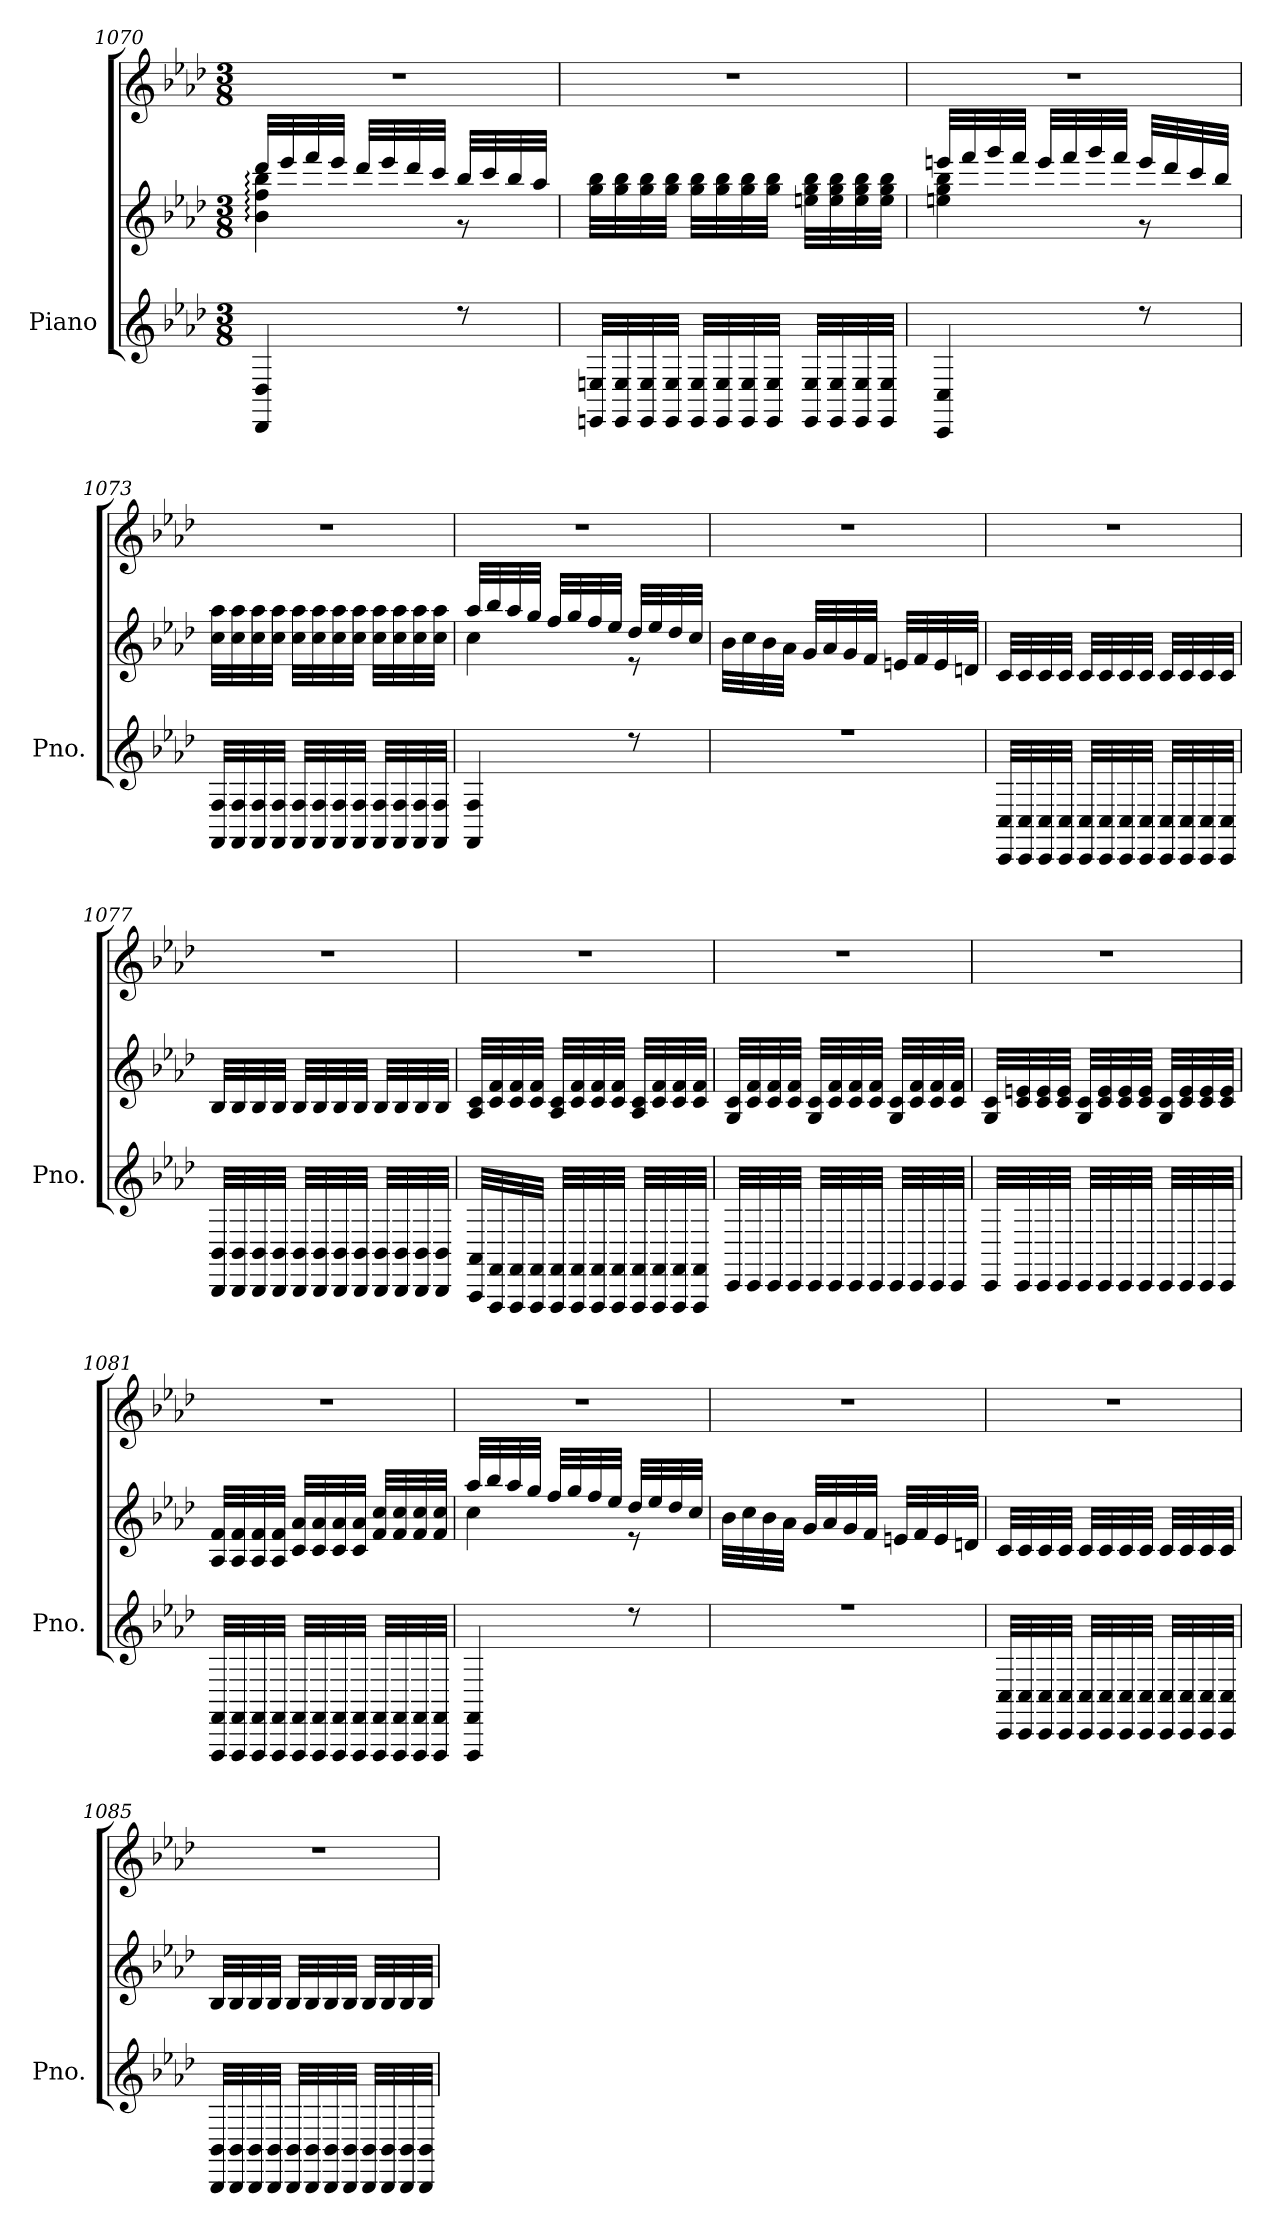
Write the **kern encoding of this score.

**kern	**kern	**kern
*part1	*part1	*part1
*staff3	*staff2	*staff1
*I"Piano	*	*
*I'Pno.	*	*
!!LO:LB:g=z
*clefG2	*clefG2	*clefG2
*k[b-e-a-d-]	*k[b-e-a-d-]	*k[b-e-a-d-]
*M3/8	*M3/8	*M3/8
=1070	=1070	=1070
*^	*^	*
4DD-/ 4D-/	4.ryy	32ddd-/LLL	4b-\: 4ff\: 4bb-\:	4.r
.	.	32eee-/	.	.
.	.	32fff/	.	.
.	.	32eee-/JJJ	.	.
.	.	32ddd-/LLL	.	.
.	.	32eee-/	.	.
.	.	32ddd-/	.	.
.	.	32ccc/JJJ	.	.
8r	.	32bb-/LLL	8r	.
.	.	32ccc/	.	.
.	.	32bb-/	.	.
.	.	32aa-/JJJ	.	.
*	*	*v	*v	*
!!LO:PB:g=z
=1071	=1071	=1071	=1071
32EEn/ 32En/LLL	4.ryy	32gg\ 32bb-\LLL	4.r
32EE/ 32E/	.	32gg\ 32bb-\	.
32EE/ 32E/	.	32gg\ 32bb-\	.
32EE/ 32E/JJJ	.	32gg\ 32bb-\JJJ	.
32EE/ 32E/LLL	.	32gg\ 32bb-\LLL	.
32EE/ 32E/	.	32gg\ 32bb-\	.
32EE/ 32E/	.	32gg\ 32bb-\	.
32EE/ 32E/JJJ	.	32gg\ 32bb-\JJJ	.
32EE/ 32E/LLL	.	32een\ 32gg\ 32bb-\LLL	.
32EE/ 32E/	.	32ee\ 32gg\ 32bb-\	.
32EE/ 32E/	.	32ee\ 32gg\ 32bb-\	.
32EE/ 32E/JJJ	.	32ee\ 32gg\ 32bb-\JJJ	.
=1072	=1072	=1072	=1072
*	*	*^	*
4CC/ 4C/	4.ryy	32eeen/LLL	4een\ 4gg\ 4bb-\	4.r
.	.	32fff/	.	.
.	.	32ggg/	.	.
.	.	32fff/JJJ	.	.
.	.	32eee/LLL	.	.
.	.	32fff/	.	.
.	.	32ggg/	.	.
.	.	32fff/JJJ	.	.
8r	.	32eee/LLL	8r	.
.	.	32ddd-/	.	.
.	.	32ccc/	.	.
.	.	32bb-/JJJ	.	.
*	*	*v	*v	*
!!LO:LB:g=z
=1073	=1073	=1073	=1073
32FF/ 32F/LLL	4.ryy	32cc\ 32aa-\LLL	4.r
32FF/ 32F/	.	32cc\ 32aa-\	.
32FF/ 32F/	.	32cc\ 32aa-\	.
32FF/ 32F/JJJ	.	32cc\ 32aa-\JJJ	.
32FF/ 32F/LLL	.	32cc\ 32aa-\LLL	.
32FF/ 32F/	.	32cc\ 32aa-\	.
32FF/ 32F/	.	32cc\ 32aa-\	.
32FF/ 32F/JJJ	.	32cc\ 32aa-\JJJ	.
32FF/ 32F/LLL	.	32cc\ 32aa-\LLL	.
32FF/ 32F/	.	32cc\ 32aa-\	.
32FF/ 32F/	.	32cc\ 32aa-\	.
32FF/ 32F/JJJ	.	32cc\ 32aa-\JJJ	.
!!LO:LB:g=z
=1074	=1074	=1074	=1074
*	*	*^	*
4FF/ 4F/	4.ryy	32aa-/LLL	4cc\	4.r
.	.	32bb-/	.	.
.	.	32aa-/	.	.
.	.	32gg/JJJ	.	.
.	.	32ff/LLL	.	.
.	.	32gg/	.	.
.	.	32ff/	.	.
.	.	32ee-/JJJ	.	.
8r	.	32dd-/LLL	8r	.
.	.	32ee-/	.	.
.	.	32dd-/	.	.
.	.	32cc/JJJ	.	.
*	*	*v	*v	*
=1075	=1075	=1075	=1075
4.r	4.ryy	32b-\LLL	4.r
.	.	32cc\	.
.	.	32b-\	.
.	.	32a-\JJJ	.
.	.	32g/LLL	.
.	.	32a-/	.
.	.	32g/	.
.	.	32f/JJJ	.
.	.	32en/LLL	.
.	.	32f/	.
.	.	32e/	.
.	.	32dn/JJJ	.
=1076	=1076	=1076	=1076
32CC/ 32C/LLL	4.ryy	32c/LLL	4.r
32CC/ 32C/	.	32c/	.
32CC/ 32C/	.	32c/	.
32CC/ 32C/JJJ	.	32c/JJJ	.
32CC/ 32C/LLL	.	32c/LLL	.
32CC/ 32C/	.	32c/	.
32CC/ 32C/	.	32c/	.
32CC/ 32C/JJJ	.	32c/JJJ	.
32CC/ 32C/LLL	.	32c/LLL	.
32CC/ 32C/	.	32c/	.
32CC/ 32C/	.	32c/	.
32CC/ 32C/JJJ	.	32c/JJJ	.
!!LO:LB:g=z
=1077	=1077	=1077	=1077
32BBB-/ 32BB-/LLL	4.ryy	32B-/LLL	4.r
32BBB-/ 32BB-/	.	32B-/	.
32BBB-/ 32BB-/	.	32B-/	.
32BBB-/ 32BB-/JJJ	.	32B-/JJJ	.
32BBB-/ 32BB-/LLL	.	32B-/LLL	.
32BBB-/ 32BB-/	.	32B-/	.
32BBB-/ 32BB-/	.	32B-/	.
32BBB-/ 32BB-/JJJ	.	32B-/JJJ	.
32BBB-/ 32BB-/LLL	.	32B-/LLL	.
32BBB-/ 32BB-/	.	32B-/	.
32BBB-/ 32BB-/	.	32B-/	.
32BBB-/ 32BB-/JJJ	.	32B-/JJJ	.
!!LO:PB:g=z
=1078	=1078	=1078	=1078
32AAA-/ 32AA-/LLL	4.ryy	32A-/ 32c/LLL	4.r
32FFF/ 32FF/	.	32c/ 32f/	.
32FFF/ 32FF/	.	32c/ 32f/	.
32FFF/ 32FF/JJJ	.	32c/ 32f/JJJ	.
32FFF/ 32FF/LLL	.	32A-/ 32c/LLL	.
32FFF/ 32FF/	.	32c/ 32f/	.
32FFF/ 32FF/	.	32c/ 32f/	.
32FFF/ 32FF/JJJ	.	32c/ 32f/JJJ	.
32FFF/ 32FF/LLL	.	32A-/ 32c/LLL	.
32FFF/ 32FF/	.	32c/ 32f/	.
32FFF/ 32FF/	.	32c/ 32f/	.
32FFF/ 32FF/JJJ	.	32c/ 32f/JJJ	.
=1079	=1079	=1079	=1079
32CC/LLL	4.ryy	32G/ 32c/LLL	4.r
32CC/	.	32c/ 32f/	.
32CC/	.	32c/ 32f/	.
32CC/JJJ	.	32c/ 32f/JJJ	.
32CC/LLL	.	32G/ 32c/LLL	.
32CC/	.	32c/ 32f/	.
32CC/	.	32c/ 32f/	.
32CC/JJJ	.	32c/ 32f/JJJ	.
32CC/LLL	.	32G/ 32c/LLL	.
32CC/	.	32c/ 32f/	.
32CC/	.	32c/ 32f/	.
32CC/JJJ	.	32c/ 32f/JJJ	.
=1080	=1080	=1080	=1080
32CC/LLL	4.ryy	32G/ 32c/LLL	4.r
32CC/	.	32c/ 32en/	.
32CC/	.	32c/ 32e/	.
32CC/JJJ	.	32c/ 32e/JJJ	.
32CC/LLL	.	32G/ 32c/LLL	.
32CC/	.	32c/ 32e/	.
32CC/	.	32c/ 32e/	.
32CC/JJJ	.	32c/ 32e/JJJ	.
32CC/LLL	.	32G/ 32c/LLL	.
32CC/	.	32c/ 32e/	.
32CC/	.	32c/ 32e/	.
32CC/JJJ	.	32c/ 32e/JJJ	.
!!LO:LB:g=z
=1081	=1081	=1081	=1081
32FFF/ 32FF/LLL	4.ryy	32A-/ 32f/LLL	4.r
32FFF/ 32FF/	.	32A-/ 32f/	.
32FFF/ 32FF/	.	32A-/ 32f/	.
32FFF/ 32FF/JJJ	.	32A-/ 32f/JJJ	.
32FFF/ 32FF/LLL	.	32c/ 32a-/LLL	.
32FFF/ 32FF/	.	32c/ 32a-/	.
32FFF/ 32FF/	.	32c/ 32a-/	.
32FFF/ 32FF/JJJ	.	32c/ 32a-/JJJ	.
32FFF/ 32FF/LLL	.	32f/ 32cc/LLL	.
32FFF/ 32FF/	.	32f/ 32cc/	.
32FFF/ 32FF/	.	32f/ 32cc/	.
32FFF/ 32FF/JJJ	.	32f/ 32cc/JJJ	.
=1082	=1082	=1082	=1082
*	*	*^	*
4FFF/ 4FF/	4.ryy	32aa-/LLL	4cc\	4.r
.	.	32bb-/	.	.
.	.	32aa-/	.	.
.	.	32gg/JJJ	.	.
.	.	32ff/LLL	.	.
.	.	32gg/	.	.
.	.	32ff/	.	.
.	.	32ee-/JJJ	.	.
8r	.	32dd-/LLL	8r	.
.	.	32ee-/	.	.
.	.	32dd-/	.	.
.	.	32cc/JJJ	.	.
*	*	*v	*v	*
=1083	=1083	=1083	=1083
4.r	4.ryy	32b-\LLL	4.r
.	.	32cc\	.
.	.	32b-\	.
.	.	32a-\JJJ	.
.	.	32g/LLL	.
.	.	32a-/	.
.	.	32g/	.
.	.	32f/JJJ	.
.	.	32en/LLL	.
.	.	32f/	.
.	.	32e/	.
.	.	32dn/JJJ	.
!!LO:LB:g=z
=1084	=1084	=1084	=1084
32CC/ 32C/LLL	4.ryy	32c/LLL	4.r
32CC/ 32C/	.	32c/	.
32CC/ 32C/	.	32c/	.
32CC/ 32C/JJJ	.	32c/JJJ	.
32CC/ 32C/LLL	.	32c/LLL	.
32CC/ 32C/	.	32c/	.
32CC/ 32C/	.	32c/	.
32CC/ 32C/JJJ	.	32c/JJJ	.
32CC/ 32C/LLL	.	32c/LLL	.
32CC/ 32C/	.	32c/	.
32CC/ 32C/	.	32c/	.
32CC/ 32C/JJJ	.	32c/JJJ	.
!!LO:LB:g=z
=1085	=1085	=1085	=1085
32BBB-/ 32BB-/LLL	4.ryy	32B-/LLL	4.r
32BBB-/ 32BB-/	.	32B-/	.
32BBB-/ 32BB-/	.	32B-/	.
32BBB-/ 32BB-/JJJ	.	32B-/JJJ	.
32BBB-/ 32BB-/LLL	.	32B-/LLL	.
32BBB-/ 32BB-/	.	32B-/	.
32BBB-/ 32BB-/	.	32B-/	.
32BBB-/ 32BB-/JJJ	.	32B-/JJJ	.
32BBB-/ 32BB-/LLL	.	32B-/LLL	.
32BBB-/ 32BB-/	.	32B-/	.
32BBB-/ 32BB-/	.	32B-/	.
32BBB-/ 32BB-/JJJ	.	32B-/JJJ	.
*v	*v	*	*
=	=	=
*-	*-	*-
